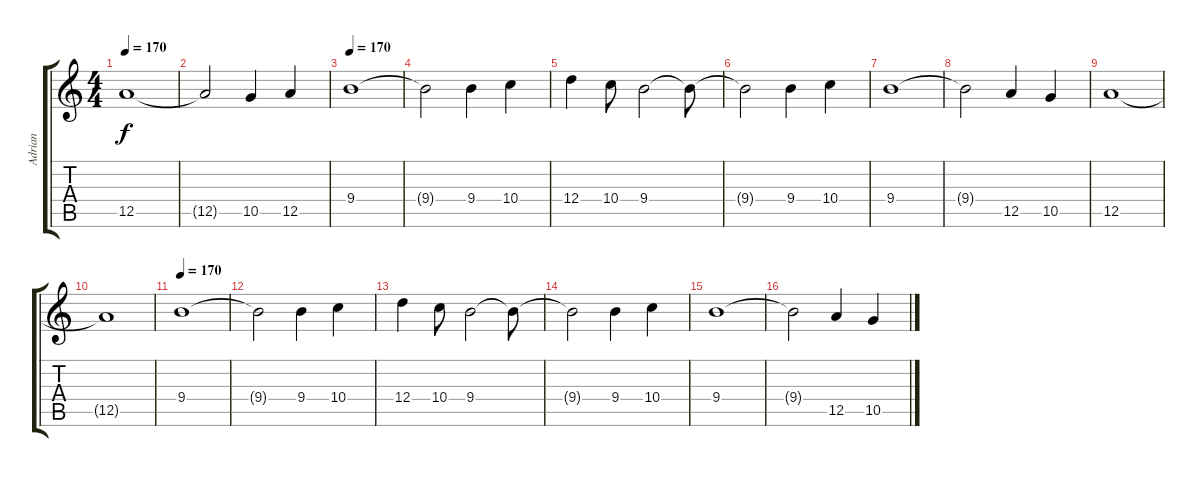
\track ("Adrian" "Adrian") {instrument overdrivenguitar}
\staff {score tabs}
\tuning (E4 B3 G3 D3 A2 E2) {hide}
\ts (4 4)
\tempo 170
\clef g2
\ks c
12.5.1{dy f} |
12.5{t}.2 10.5.4 12.5.4 |
\tempo 180
\tempo 170
9.4.1 |
9.4{t}.2 9.4.4 10.4.4 |
12.4.4 10.4.8 9.4.2 9.4{t}.8 |
9.4{t}.2 9.4.4 10.4.4 |
9.4.1 |
9.4{t}.2 12.5.4 10.5.4 |
12.5.1 |
12.5{t}.1 |
\tempo 180
\tempo 170
9.4.1 |
9.4{t}.2 9.4.4 10.4.4 |
12.4.4 10.4.8 9.4.2 9.4{t}.8 |
9.4{t}.2 9.4.4 10.4.4 |
9.4.1 |
9.4{t}.2 12.5.4 10.5.4
